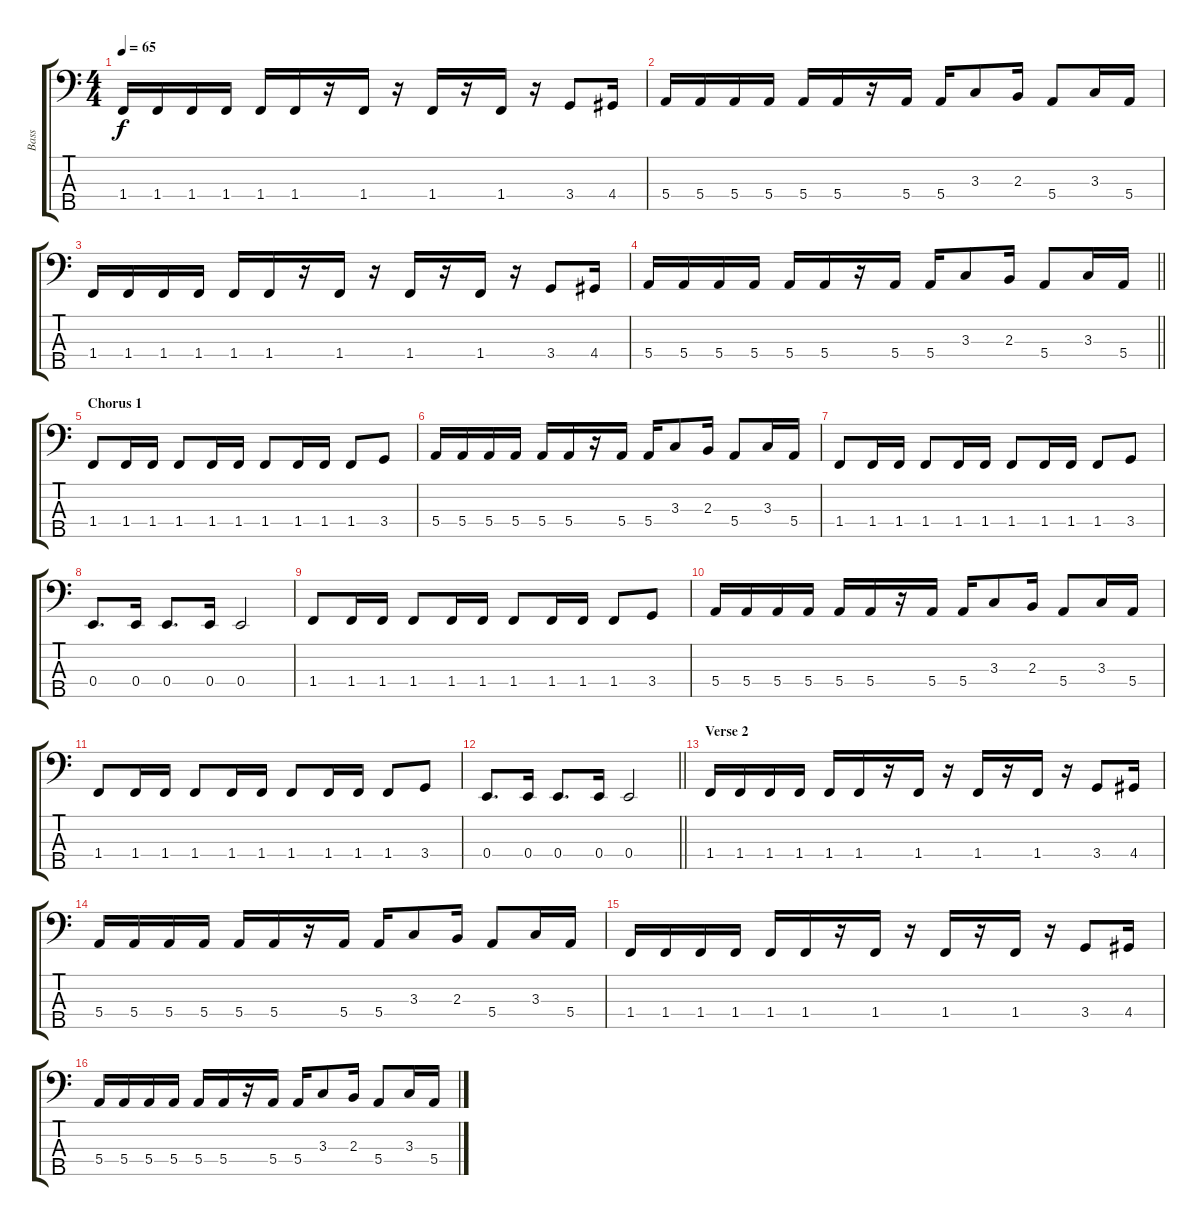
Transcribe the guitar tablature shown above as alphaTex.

\track ("Bass" "Bass") {instrument electricbassfinger}
\staff {score tabs}
\tuning (G2 D2 A1 E1 B0) {hide}
\ts (4 4)
\tempo 65
\clef f4
\ks c
1.4.16{dy f} 1.4.16 1.4.16 1.4.16 1.4.16 1.4.16 r.16 1.4.16 r.16 1.4.16 r.16 1.4.16 r.16 3.4.8 4.4.16 |
5.4.16 5.4.16 5.4.16 5.4.16 5.4.16 5.4.16 r.16 5.4.16 5.4.16 3.3.8 2.3.16 5.4.8 3.3.16 5.4.16 |
1.4.16 1.4.16 1.4.16 1.4.16 1.4.16 1.4.16 r.16 1.4.16 r.16 1.4.16 r.16 1.4.16 r.16 3.4.8 4.4.16 |
\barLineRight lightlight
5.4.16 5.4.16 5.4.16 5.4.16 5.4.16 5.4.16 r.16 5.4.16 5.4.16 3.3.8 2.3.16 5.4.8 3.3.16 5.4.16 |
\section ("" "Chorus 1")
1.4.8 1.4.16 1.4.16 1.4.8 1.4.16 1.4.16 1.4.8 1.4.16 1.4.16 1.4.8 3.4.8 |
5.4.16 5.4.16 5.4.16 5.4.16 5.4.16 5.4.16 r.16 5.4.16 5.4.16 3.3.8 2.3.16 5.4.8 3.3.16 5.4.16 |
1.4.8 1.4.16 1.4.16 1.4.8 1.4.16 1.4.16 1.4.8 1.4.16 1.4.16 1.4.8 3.4.8 |
0.4.8{d} 0.4.16 0.4.8{d} 0.4.16 0.4.2 |
1.4.8 1.4.16 1.4.16 1.4.8 1.4.16 1.4.16 1.4.8 1.4.16 1.4.16 1.4.8 3.4.8 |
5.4.16 5.4.16 5.4.16 5.4.16 5.4.16 5.4.16 r.16 5.4.16 5.4.16 3.3.8 2.3.16 5.4.8 3.3.16 5.4.16 |
1.4.8 1.4.16 1.4.16 1.4.8 1.4.16 1.4.16 1.4.8 1.4.16 1.4.16 1.4.8 3.4.8 |
\barLineRight lightlight
0.4.8{d} 0.4.16 0.4.8{d} 0.4.16 0.4.2 |
\section ("" "Verse 2")
1.4.16 1.4.16 1.4.16 1.4.16 1.4.16 1.4.16 r.16 1.4.16 r.16 1.4.16 r.16 1.4.16 r.16 3.4.8 4.4.16 |
5.4.16 5.4.16 5.4.16 5.4.16 5.4.16 5.4.16 r.16 5.4.16 5.4.16 3.3.8 2.3.16 5.4.8 3.3.16 5.4.16 |
1.4.16 1.4.16 1.4.16 1.4.16 1.4.16 1.4.16 r.16 1.4.16 r.16 1.4.16 r.16 1.4.16 r.16 3.4.8 4.4.16 |
5.4.16 5.4.16 5.4.16 5.4.16 5.4.16 5.4.16 r.16 5.4.16 5.4.16 3.3.8 2.3.16 5.4.8 3.3.16 5.4.16
